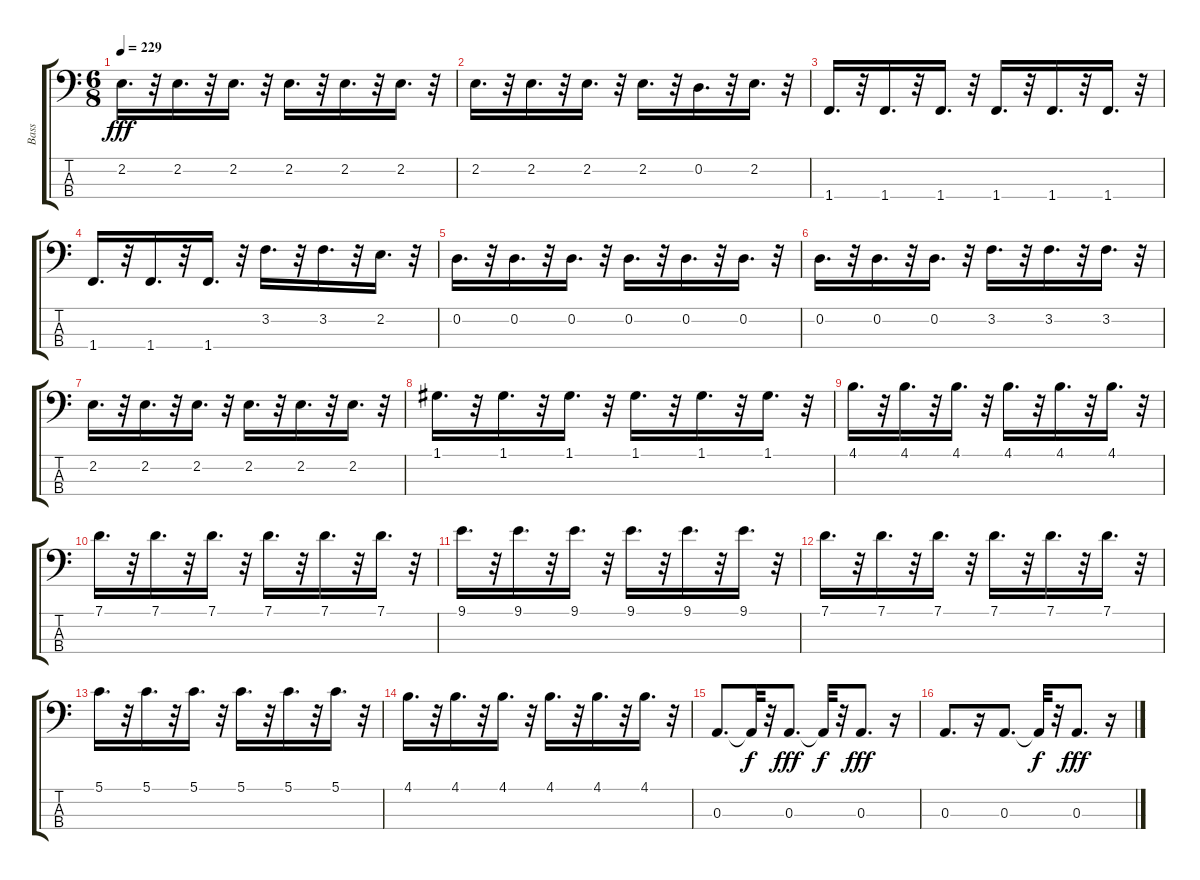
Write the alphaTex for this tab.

\track ("Bass" "Bass") {instrument electricbasspick}
\staff {score tabs}
\tuning (G2 D2 A1 E1) {hide}
\ts (6 8)
\tempo 229
\clef f4
\ks c
2.2.16{d dy fff} r.32 2.2.16{d} r.32 2.2.16{d} r.32 2.2.16{d} r.32 2.2.16{d} r.32 2.2.16{d} r.32 |
2.2.16{d} r.32 2.2.16{d} r.32 2.2.16{d} r.32 2.2.16{d} r.32 0.2.16{d} r.32 2.2.16{d} r.32 |
1.4.16{d} r.32 1.4.16{d} r.32 1.4.16{d} r.32 1.4.16{d} r.32 1.4.16{d} r.32 1.4.16{d} r.32 |
1.4.16{d} r.32 1.4.16{d} r.32 1.4.16{d} r.32 3.2.16{d} r.32 3.2.16{d} r.32 2.2.16{d} r.32 |
0.2.16{d} r.32 0.2.16{d} r.32 0.2.16{d} r.32 0.2.16{d} r.32 0.2.16{d} r.32 0.2.16{d} r.32 |
0.2.16{d} r.32 0.2.16{d} r.32 0.2.16{d} r.32 3.2.16{d} r.32 3.2.16{d} r.32 3.2.16{d} r.32 |
2.2.16{d} r.32 2.2.16{d} r.32 2.2.16{d} r.32 2.2.16{d} r.32 2.2.16{d} r.32 2.2.16{d} r.32 |
1.1.16{d} r.32 1.1.16{d} r.32 1.1.16{d} r.32 1.1.16{d} r.32 1.1.16{d} r.32 1.1.16{d} r.32 |
4.1.16{d} r.32 4.1.16{d} r.32 4.1.16{d} r.32 4.1.16{d} r.32 4.1.16{d} r.32 4.1.16{d} r.32 |
7.1.16{d} r.32 7.1.16{d} r.32 7.1.16{d} r.32 7.1.16{d} r.32 7.1.16{d} r.32 7.1.16{d} r.32 |
9.1.16{d} r.32 9.1.16{d} r.32 9.1.16{d} r.32 9.1.16{d} r.32 9.1.16{d} r.32 9.1.16{d} r.32 |
7.1.16{d} r.32 7.1.16{d} r.32 7.1.16{d} r.32 7.1.16{d} r.32 7.1.16{d} r.32 7.1.16{d} r.32 |
5.1.16{d} r.32 5.1.16{d} r.32 5.1.16{d} r.32 5.1.16{d} r.32 5.1.16{d} r.32 5.1.16{d} r.32 |
4.1.16{d} r.32 4.1.16{d} r.32 4.1.16{d} r.32 4.1.16{d} r.32 4.1.16{d} r.32 4.1.16{d} r.32 |
0.3.8{d} 0.3{t}.32{dy f} r.32 0.3.8{d dy fff} 0.3{t}.32{dy f} r.32 0.3.8{d dy fff} r.16 |
0.3.8{d} r.16 0.3.8{d} 0.3{t}.32{dy f} r.32 0.3.8{d dy fff} r.16
